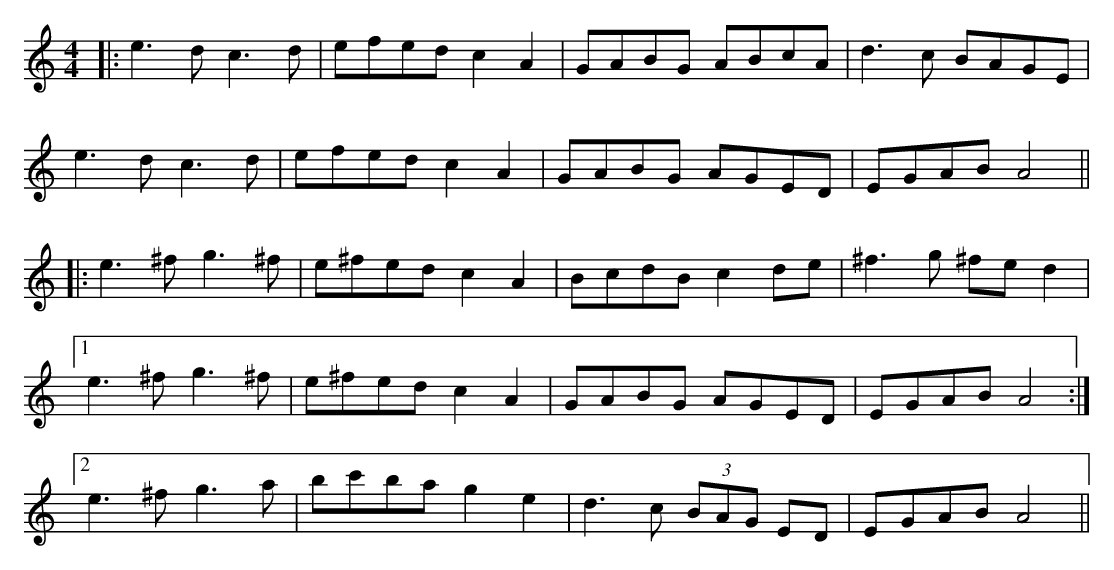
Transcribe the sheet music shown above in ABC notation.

X:1
M:4/4
K:Amin
|:e3d c3d|efed c2A2|GABG ABcA|d3c BAGE|
e3d c3d|efed c2A2|GABG AGED|EGAB A4||
|:e3^f g3^f|e^fed c2A2|BcdB c2de|^f3 g ^fed2|
[1 e3^f g3 ^f|e^fed c2A2|GABG AGED|EGAB A4:|
[2 e3^f g3a|bc'ba g2e2|d3c (3BAG ED|EGAB A4||
